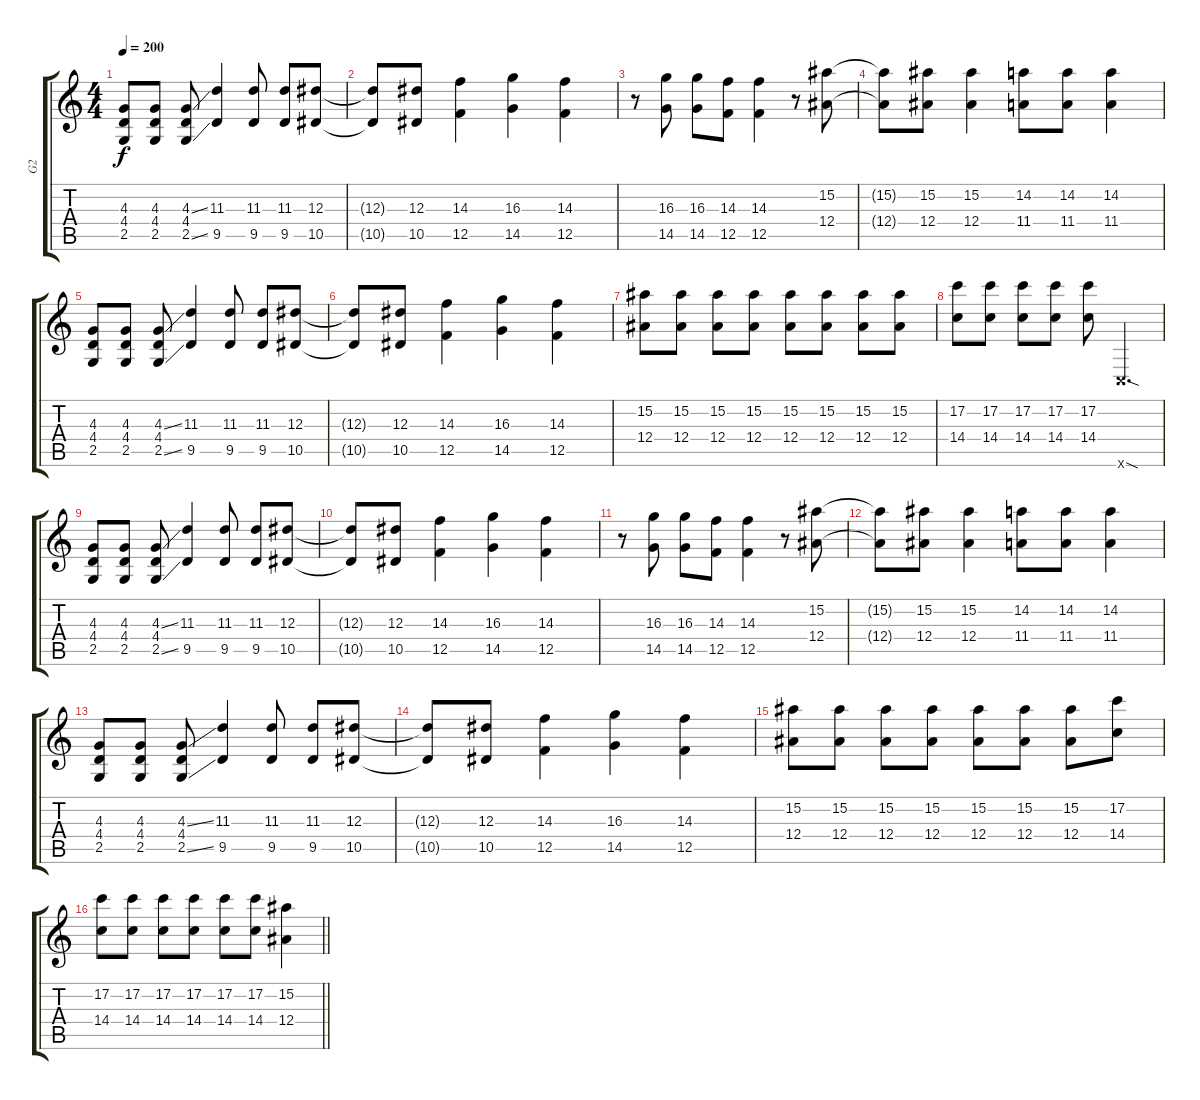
\track ("G2" "G2") {instrument overdrivenguitar}
\staff {score tabs}
\tuning (C4 G3 Eb3 Bb2 F2 C2) {hide}
\ts (4 4)
\tempo 200
\clef g2
\ks c
(4.3 4.4 2.5).8{dy f} (4.3 4.4 2.5).8 (4.3{ss} 4.4 2.5{ss}).8 (11.3 9.5).4 (11.3 9.5).8 (11.3 9.5).8 (12.3 10.5).8 |
(12.3{t} 10.5{t}).8 (12.3 10.5).8 (14.3 12.5).4 (16.3 14.5).4 (14.3 12.5).4 |
r.8 (16.3 14.5).8 (16.3 14.5).8 (14.3 12.5).8 (14.3 12.5).4 r.8 (15.2 12.4).8 |
(15.2{t} 12.4{t}).8 (15.2 12.4).8 (15.2 12.4).4 (14.2 11.4).8 (14.2 11.4).8 (14.2 11.4).4 |
(4.3 4.4 2.5).8 (4.3 4.4 2.5).8 (4.3{ss} 4.4 2.5{ss}).8 (11.3 9.5).4 (11.3 9.5).8 (11.3 9.5).8 (12.3 10.5).8 |
(12.3{t} 10.5{t}).8 (12.3 10.5).8 (14.3 12.5).4 (16.3 14.5).4 (14.3 12.5).4 |
(15.2 12.4).8 (15.2 12.4).8 (15.2 12.4).8 (15.2 12.4).8 (15.2 12.4).8 (15.2 12.4).8 (15.2 12.4).8 (15.2 12.4).8 |
(17.2 14.4).8 (17.2 14.4).8 (17.2 14.4).8 (17.2 14.4).8 (17.2 14.4).8 0.6{sod x}.4{d} |
(4.3 4.4 2.5).8 (4.3 4.4 2.5).8 (4.3{ss} 4.4 2.5{ss}).8 (11.3 9.5).4 (11.3 9.5).8 (11.3 9.5).8 (12.3 10.5).8 |
(12.3{t} 10.5{t}).8 (12.3 10.5).8 (14.3 12.5).4 (16.3 14.5).4 (14.3 12.5).4 |
r.8 (16.3 14.5).8 (16.3 14.5).8 (14.3 12.5).8 (14.3 12.5).4 r.8 (15.2 12.4).8 |
(15.2{t} 12.4{t}).8 (15.2 12.4).8 (15.2 12.4).4 (14.2 11.4).8 (14.2 11.4).8 (14.2 11.4).4 |
(4.3 4.4 2.5).8 (4.3 4.4 2.5).8 (4.3{ss} 4.4 2.5{ss}).8 (11.3 9.5).4 (11.3 9.5).8 (11.3 9.5).8 (12.3 10.5).8 |
(12.3{t} 10.5{t}).8 (12.3 10.5).8 (14.3 12.5).4 (16.3 14.5).4 (14.3 12.5).4 |
(15.2 12.4).8 (15.2 12.4).8 (15.2 12.4).8 (15.2 12.4).8 (15.2 12.4).8 (15.2 12.4).8 (15.2 12.4).8 (17.2 14.4).8 |
\barLineRight lightlight
(17.2 14.4).8 (17.2 14.4).8 (17.2 14.4).8 (17.2 14.4).8 (17.2 14.4).8 (17.2 14.4).8 (15.2{ss} 12.4{ss}).4
